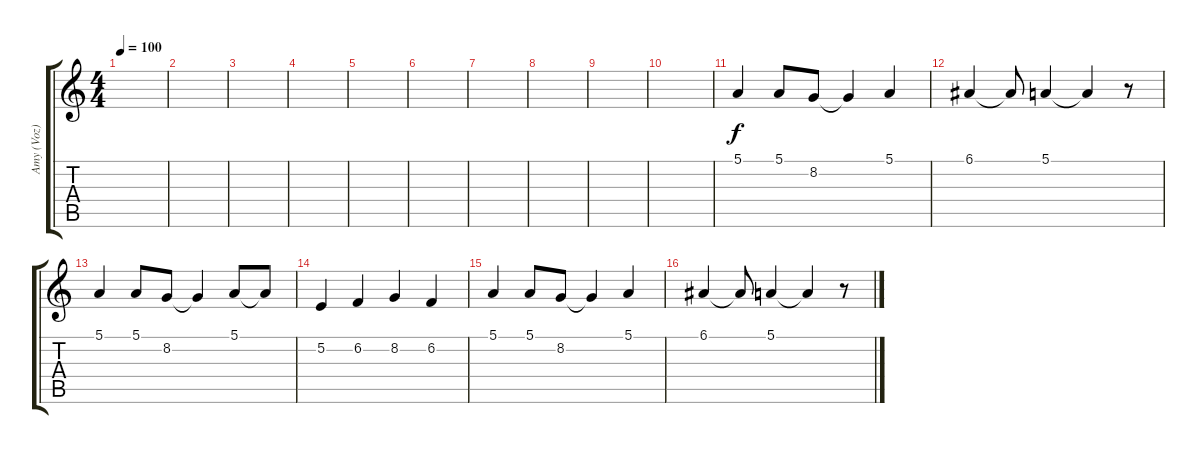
\track ("Amy (Voz)" "Amy (Voz)") {instrument oboe}
\staff {score tabs}
\tuning (E4 B3 G3 D3 A2 E2) {hide}
\ts (4 4)
\tempo 100
\clef g2
\ks c
|
|
|
|
|
|
|
|
|
|
5.1.4 5.1.8 8.2.8 8.2{t}.4 5.1.4 |
6.1.4 6.1{t}.8 5.1.4 5.1{t}.4 r.8 |
5.1.4 5.1.8 8.2.8 8.2{t}.4 5.1.8 5.1{t}.8 |
5.2.4 6.2.4 8.2.4 6.2.4 |
5.1.4 5.1.8 8.2.8 8.2{t}.4 5.1.4 |
6.1.4 6.1{t}.8 5.1.4 5.1{t}.4 r.8
